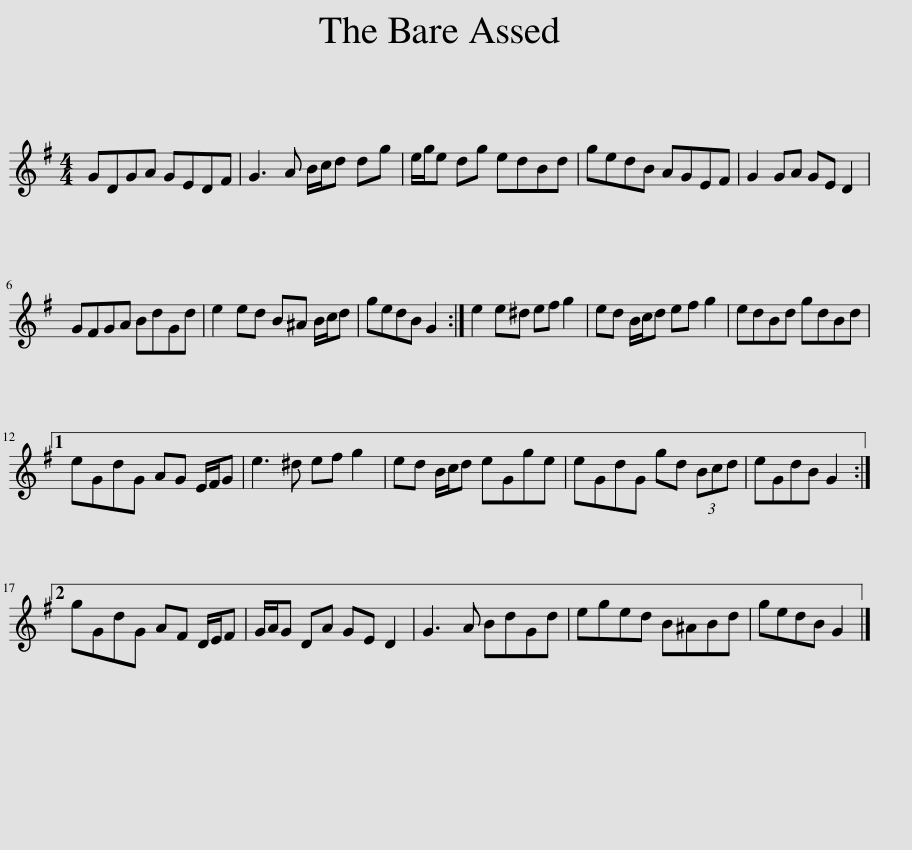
X:1
L:1/8
M:4/4
I:linebreak $
K:G
V:1 treble
V:1
 GDGA GEDF | G3 A B/c/d dg | e/g/e dg edBd | gedB AGEF | G2 GA GE D2 |$ %5
 GFGA BdGd | e2 ed B^A B/c/d | gedB G2 :| e2 e^d ef g2 | ed B/c/d ef g2 | %10
 edBd gdBd |1$ eGdG AG E/F/G | e3 ^d ef g2 | ed B/c/d eGge | eGdG gd (3Bcd | %15
 eGdB G2 :|2$ gGdG AF D/E/F | G/A/G DA GE D2 | G3 A BdGd | eged B^ABd | %20
 gedB G2 |] %21
